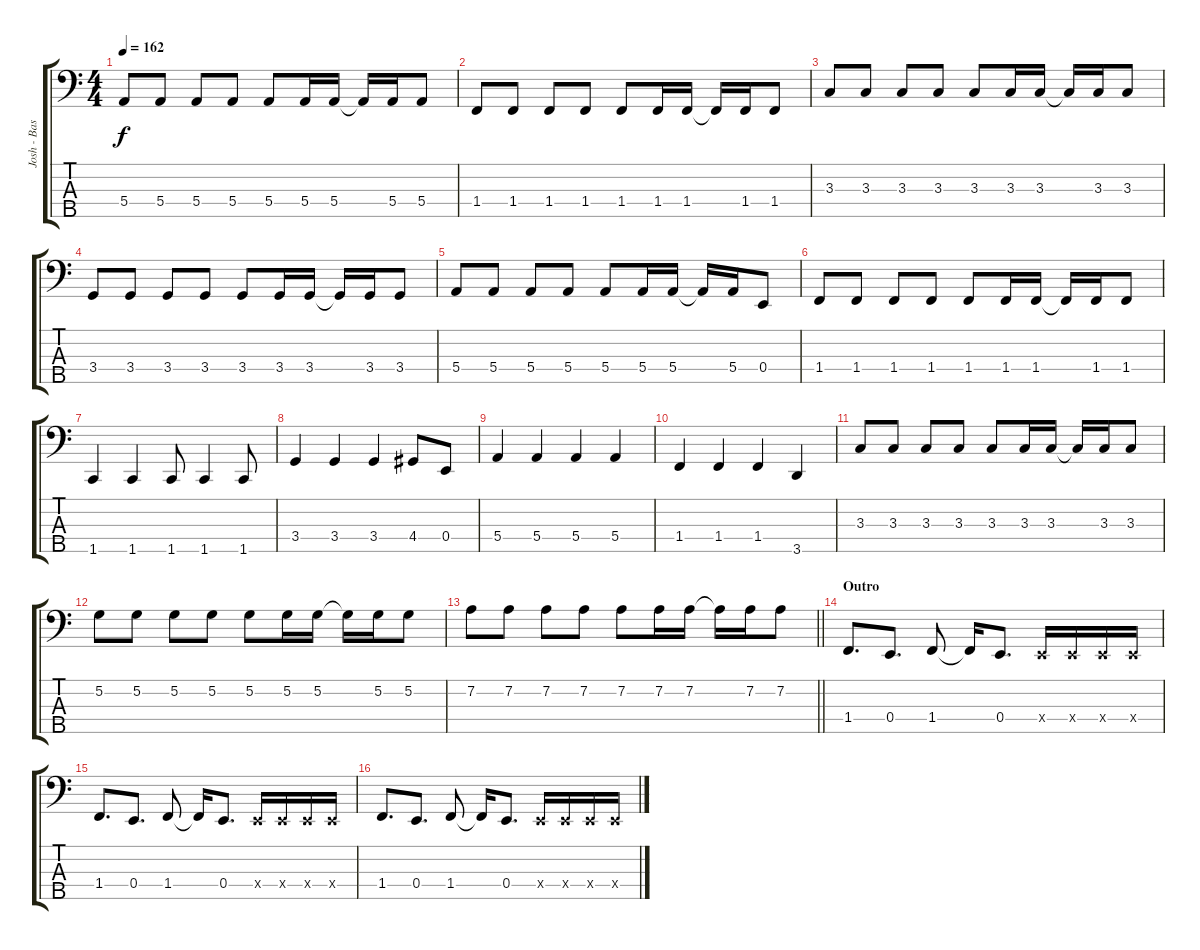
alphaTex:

\track ("Josh - Bass" "Josh - Bas") {instrument electricbassfinger}
\staff {score tabs}
\tuning (G2 D2 A1 E1 B0) {hide}
\ts (4 4)
\tempo 162
\clef f4
\ks c
5.4.8{dy f} 5.4.8 5.4.8 5.4.8 5.4.8 5.4.16 5.4.16 5.4{t}.16 5.4.16 5.4.8 |
1.4.8 1.4.8 1.4.8 1.4.8 1.4.8 1.4.16 1.4.16 1.4{t}.16 1.4.16 1.4.8 |
3.3.8 3.3.8 3.3.8 3.3.8 3.3.8 3.3.16 3.3.16 3.3{t}.16 3.3.16 3.3.8 |
3.4.8 3.4.8 3.4.8 3.4.8 3.4.8 3.4.16 3.4.16 3.4{t}.16 3.4.16 3.4.8 |
5.4.8 5.4.8 5.4.8 5.4.8 5.4.8 5.4.16 5.4.16 5.4{t}.16 5.4.16 0.4.8 |
1.4.8 1.4.8 1.4.8 1.4.8 1.4.8 1.4.16 1.4.16 1.4{t}.16 1.4.16 1.4.8 |
1.5.4 1.5.4 1.5.8 1.5.4 1.5.8 |
3.4.4 3.4.4 3.4.4 4.4.8 0.4.8 |
5.4.4 5.4.4 5.4.4 5.4.4 |
1.4.4 1.4.4 1.4.4 3.5.4 |
3.3.8{volume 15} 3.3.8 3.3.8 3.3.8 3.3.8 3.3.16 3.3.16 3.3{t}.16 3.3.16 3.3.8 |
5.2.8 5.2.8 5.2.8 5.2.8 5.2.8 5.2.16 5.2.16 5.2{t}.16 5.2.16 5.2.8 |
\barLineRight lightlight
7.2.8 7.2.8 7.2.8 7.2.8 7.2.8 7.2.16 7.2.16 7.2{t}.16 7.2.16 7.2.8 |
\section ("" "Outro")
1.4.8{d} 0.4.8{d} 1.4.8 1.4{t}.16 0.4.8{d} 0.4{x}.16 0.4{x}.16 0.4{x}.16 0.4{x}.16 |
1.4.8{d} 0.4.8{d} 1.4.8 1.4{t}.16 0.4.8{d} 0.4{x}.16 0.4{x}.16 0.4{x}.16 0.4{x}.16 |
1.4.8{d} 0.4.8{d} 1.4.8 1.4{t}.16 0.4.8{d} 0.4{x}.16 0.4{x}.16 0.4{x}.16 0.4{x}.16
